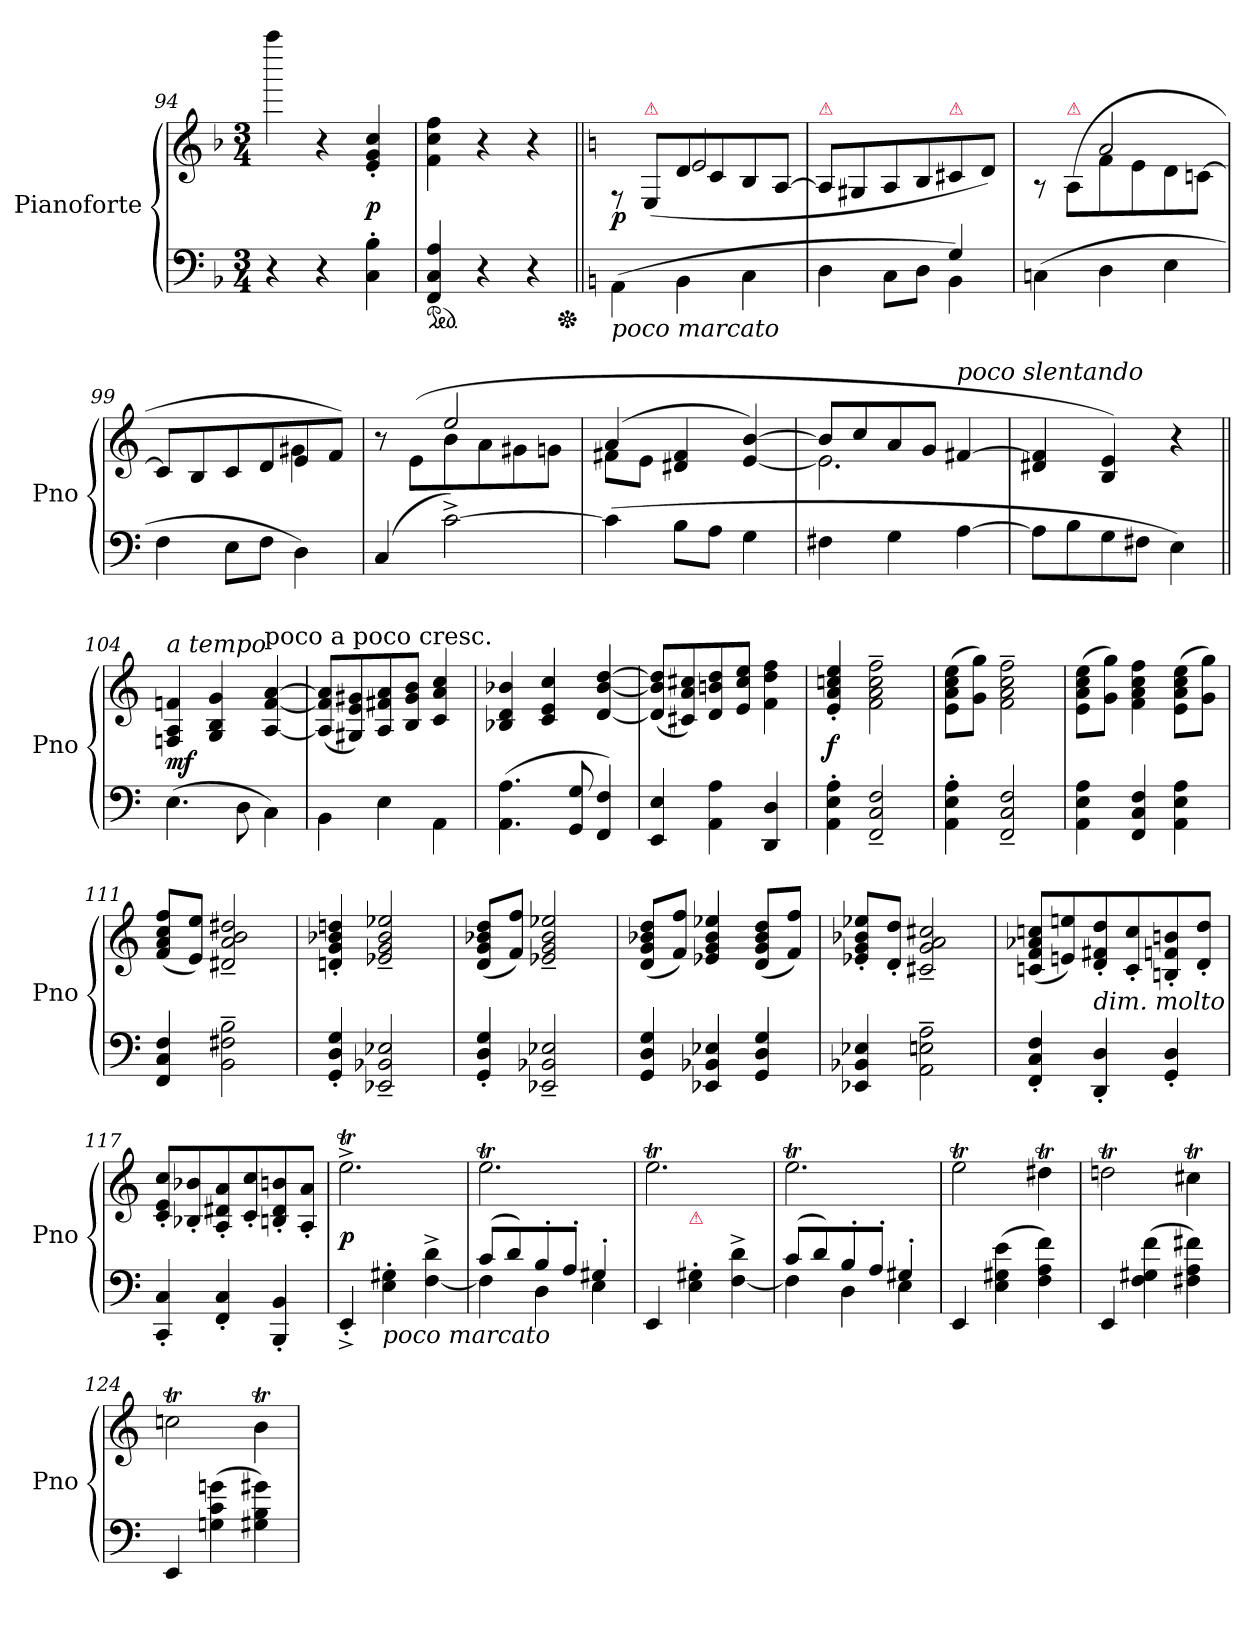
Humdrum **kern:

**kern	**kern	**dynam
*part1	*part1	*part1
*staff2	*staff1	*staff1/2
*I"Pianoforte	*	*
*I'Pno	*	*
*clefF4	*clefG2	*
*k[b-]	*k[b-]	*
*F:	*F:	*
*M3/4	*M3/4	*
=94	=94	=94
4r	4aaaa\	.
4r	4r	.
4C'\ 4B-'\	4e'/ 4g'/ 4cc'/	p
=95	=95	=95
*ped	*	*
4FF/ 4C/ 4A/	4f\ 4cc\ 4ff\	.
4r	4r	.
4r	4r	.
*Xped	*	*
=96||	=96||	=96||
*k[]	*k[]	*
*	*^	*
!LO:TX:b:i:t=poco marcato	!	!	!
(4AA\	8rF	4ryy	p
!	!LO:TX:a:color=crimson:t=⚠	!	!
.	(8E/L	.	.
4BB\	8d\	2e/	.
.	8c\	.	.
4C\	8B/	.	.
.	[8A/J	.	.
*	*v	*v	*
=97	=97	=97
*^	*	*
!	!	!LO:TX:a:color=crimson:t=⚠	!
4D\	4ryy	8A/L]	.
.	.	8G#X/	.
8C\L	4ryy	8A/	.
8D\J	.	8B/	.
!	!	!LO:TX:a:color=crimson:t=⚠	!
4BB\)	4G/	8c#X\	.
.	.	8d\J)	.
*v	*v	*	*
=98	=98	=98
*	*^	*
(4Cn\	8rA	4ryy	.
!	!LO:TX:a:color=crimson:t=⚠	!	!
.	(8A/L	.	.
4D\	8f\	2a/	.
.	8e\	.	.
4E\	8d\	.	.
.	[8cn\J	.	.
=99	=99	=99	=99
4F\	8c/L]	4ryy	.
.	8B/	.	.
8E\L	8c/	4ryy	.
8F\J	8d/	.	.
4D\)	8e/	4g#X\	.
.	8f/J)	.	.
=100	=100	=100	=100
(4C/	4ryy	8r	.
.	.	(<8e\L	.
[2c^\)	2ee/	8b\	.
.	.	8a\	.
.	.	8g#X\	.
.	.	8gn\J	.
=101	=101	=101	=101
(4c\]	(4a/	8f#X\L	.
.	.	8e\J	.
8B\L	4d#X/ 4f#/	2ryy	.
8A\J	.	.	.
4G\	[4e/ [4b/)	.	.
=102	=102	=102	=102
4F#X\	8b/L]	2.e\]	.
.	8cc/	.	.
4G\	8a/	.	.
.	8g/J	.	.
!	!LO:TX:a:i:t=poco slentando	!	!
[4A\	[4f#X/	.	.
*	*v	*v	*
=103	=103	=103
8A\L]	4d#X/ 4f#]/	.
8B\	.	.
8G\	4B/ 4e/)	.
8F#X\J	.	.
4E\)	4r	.
=104||	=104||	=104||
!	!LO:TX:a:i:t=a tempo	!
(<4.E\	4Fn/ 4A/ 4fn/	mf
.	4G/ 4B/ 4g/	.
8D\	.	.
!	!LO:TX:a:t=poco a poco cresc.	!
4C\)	[4A/ [4f/ [4a/	.
=105	=105	=105
4BB\	(>8A]/ 8f]/ 8a]/L	.
.	8G#X/ 8e/ 8g#X/)	.
4E\	8A/ 8f#X/ 8a/	.
.	8B/ 8g#/ 8b/J	.
4AA\	4c/ 4a/ 4cc/	.
=106	=106	=106
(4.AA\ 4.A\	4B-X/ 4d/ 4b-X/	.
.	4c/ 4e/ 4cc/	.
8GG/ 8G/	.	.
4FF/ 4F/)	[4d/ [4b-/ [4dd/	.
=107	=107	=107
4EE/ 4E/	(>8d]/ 8b-]/ 8dd]/L	.
.	8c#X/ 8a/ 8cc#X/)	.
4AA\ 4A\	8d/ 8bn/ 8dd/	.
.	8e/ 8cc#/ 8ee/J	.
4DD/ 4D/	4f\ 4dd\ 4ff\	.
=108	=108	=108
4AA'\ 4E'\ 4A'\	4e'/ 4a'/ 4ccn'/ 4ee'/	f
2FF~/ 2C~/ 2F~/	2f~\ 2a~\ 2cc~\ 2ff~\	.
=109	=109	=109
4AA'\ 4E'\ 4A'\	(8e\ 8a\ 8cc\ 8ee\L	.
.	8g\ 8gg\J)	.
2FF~/ 2C~/ 2F~/	2f~\ 2a~\ 2cc~\ 2ff~\	.
=110	=110	=110
4AA\ 4E\ 4A\	(8e\ 8a\ 8cc\ 8ee\L	.
.	8g\ 8gg\J)	.
4FF/ 4C/ 4F/	4f\ 4a\ 4cc\ 4ff\	.
4AA\ 4E\ 4A\	(8e\ 8a\ 8cc\ 8ee\L	.
.	8g\ 8gg\J)	.
=111	=111	=111
4FF/ 4C/ 4F/	(8f/ 8a/ 8cc/ 8ff/L	.
.	8e/ 8ee/J)	.
2BB~\ 2F#X~\ 2B~\	2d#X~/ 2a~/ 2b~/ 2dd#X~/	.
=112	=112	=112
4GG'/ 4D'/ 4G'/	4dn'/ 4g'/ 4b-X'/ 4ddn'/	.
2EE-X~/ 2BB-X~/ 2E-X~/	2e-X~/ 2g~/ 2b-~/ 2ee-X~/	.
=113	=113	=113
4GG'/ 4D'/ 4G'/	(8d/ 8g/ 8b-X/ 8dd/L	.
.	8f/ 8ff/J)	.
2EE-X~/ 2BB-X~/ 2E-X~/	2e-X~/ 2g~/ 2b-~/ 2ee-X~/	.
=114	=114	=114
4GG/ 4D/ 4G/	(8d/ 8g/ 8b-X/ 8dd/L	.
.	8f/ 8ff/J)	.
4EE-X/ 4BB-X/ 4E-X/	4e-X/ 4g/ 4b-/ 4ee-X/	.
4GG/ 4D/ 4G/	(8d/ 8g/ 8b-/ 8dd/L	.
.	8f/ 8ff/J)	.
=115	=115	=115
4EE-X/ 4BB-X/ 4E-X/	8e-X'/ 8g'/ 8b-X'/ 8ee-X'/L	.
.	8d'/ 8dd'/J	.
2AA~\ 2En~\ 2A~\	2c#X~/ 2g~/ 2a~/ 2cc#X~/	.
=116	=116	=116
4FF'/ 4C'/ 4F'/	(8cn/ 8f/ 8a-X/ 8ccn/L	.
.	8en/ 8een/)	.
!	!LO:TX:c:i:t=dim. molto	!
4DD'/ 4D'/	8d'/ 8f#X'/ 8dd'/	.
.	8c'/ 8cc'/	.
4GG'/ 4D'/	8Bn'/ 8fn'/ 8bn'/	.
.	8d'/ 8dd'/J	.
=117	=117	=117
4CC'/ 4C'/	8c'/ 8e'/ 8cc'/L	.
.	8B-X'/ 8b-X'/	.
4FF'/ 4C'/	8A'/ 8d#X'/ 8a'/	.
.	8c'/ 8cc'/	.
4BBB'/ 4BB'/	8Bn'/ 8d#'/ 8bn'/	.
.	8A'/ 8a'/J	.
=118	=118	=118
4EE'^/	2.eet^\	p
!LO:TX:b:i:t=poco marcato	!	!
4E'\ 4G#X'\	.	.
[4F^\ 4d^\	.	.
=119	=119	=119
*^	*	*
(8c/L	4F\]	2.eet\	.
8d/)	.	.	.
8B'/	4D\	.	.
8A'/J	.	.	.
4G#X'/	4E\	.	.
*v	*v	*	*
=120	=120	=120
*	*^	*
4EE/	2.eet\	4ryy	.
!	!	!LO:TX:b:i:color=crimson:t=⚠	!
4E'\ 4G#X'\	.	2ryy	.
[4F^\ 4d^\	.	.	.
*	*v	*v	*
=121	=121	=121
*^	*	*
(8c/L	4F\]	2.eet\	.
8d/)	.	.	.
8B'/	4D\	.	.
8A'/J	.	.	.
4G#X'/	4E\	.	.
*v	*v	*	*
=122	=122	=122
4EE/	2eet\	.
(4E\ 4G#X\ 4e\	.	.
4F\ 4A\ 4f\)	4dd#Xt\	.
=123	=123	=123
4EE/	2ddnT\	.
(4F\ 4G#X\ 4f\	.	.
4F#X\ 4A\ 4f#X\)	4cc#Xt\	.
=124	=124	=124
4EE/	2ccnT\	.
(4Gn\ 4c\ 4gn\	.	.
4G#X\ 4B\ 4g#X\)	4bt\	.
=	=	=
*-	*-	*-
